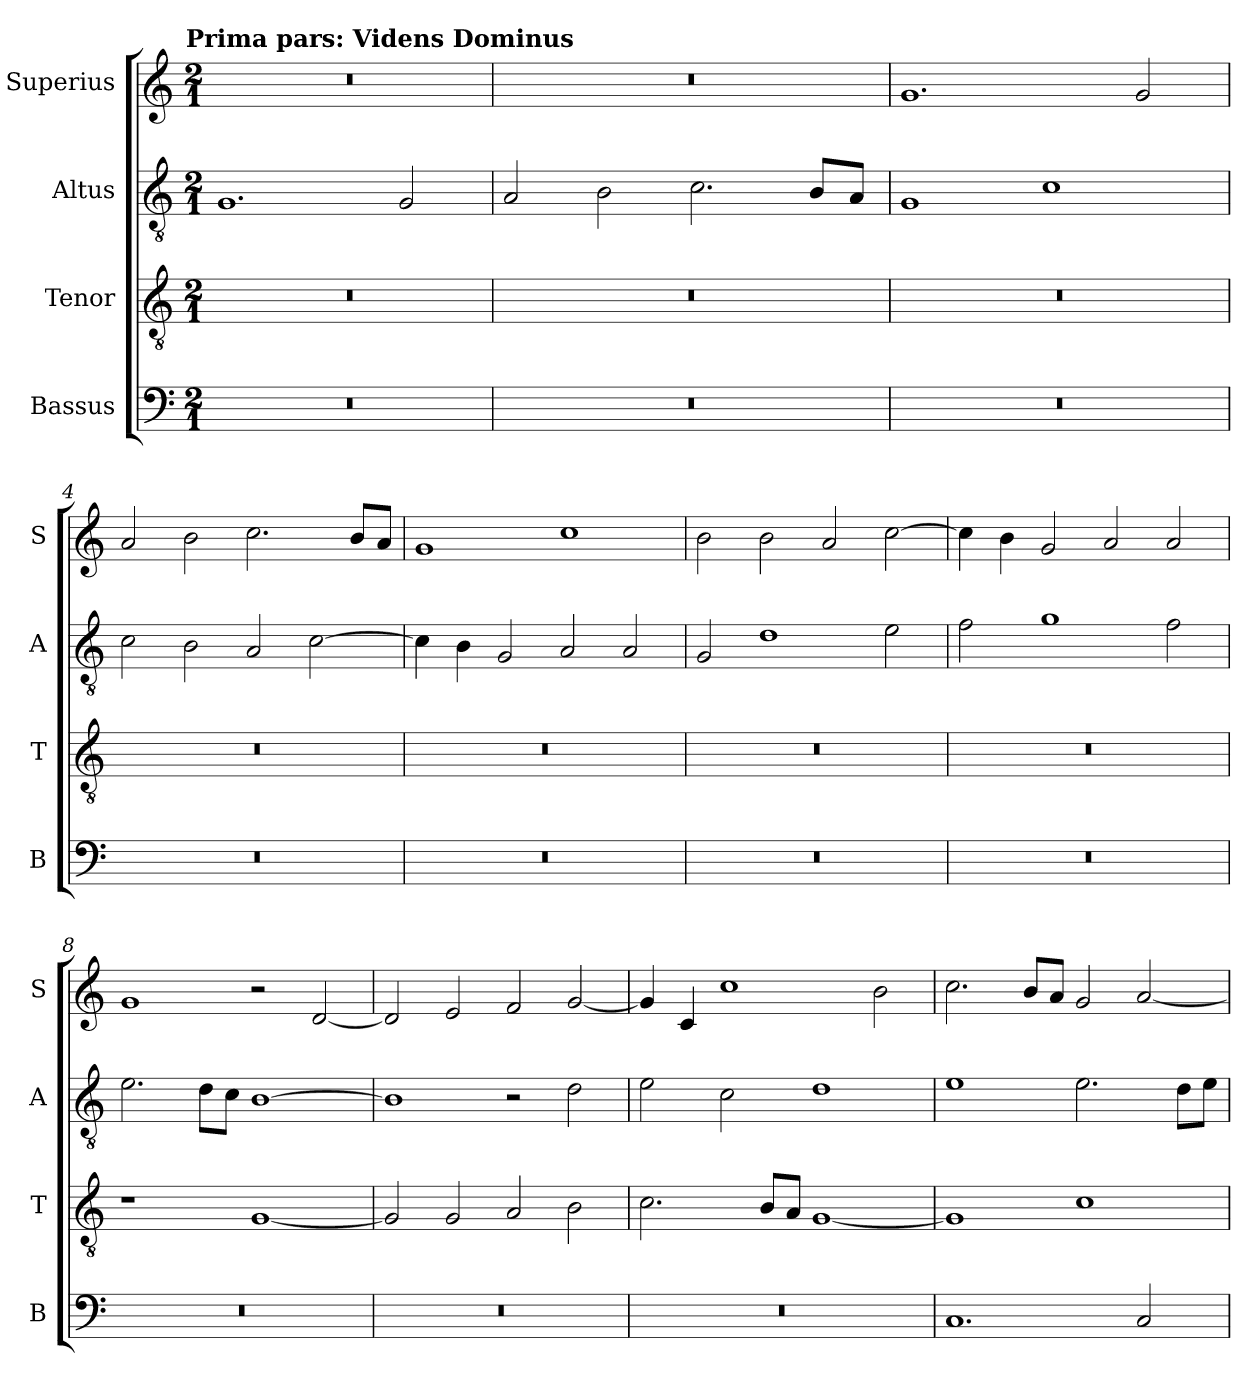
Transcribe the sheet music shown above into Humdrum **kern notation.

**kern	**kern	**kern	**kern
*part4	*part3	*part2	*part1
*staff4	*staff3	*staff2	*staff1
*I"Bassus	*I"Tenor	*I"Altus	*I"Superius
*I'B	*I'T	*I'A	*I'S
*clefF4	*clefGv2	*clefGv2	*clefG2
*k[]	*k[]	*k[]	*k[]
*C:	*C:	*C:	*C:
!!LO:TX:omd:t=Prima pars&colon; Videns Dominus
*M2/1	*M2/1	*M2/1	*M2/1
=1	=1	=1	=1
0r	0r	1.G	0r
.	.	2G	.
=2	=2	=2	=2
0r	0r	2A	0r
.	.	2B	.
.	.	2.c	.
.	.	8BL	.
.	.	8AJ	.
=3	=3	=3	=3
0r	0r	1G	1.g
.	.	1c	.
.	.	.	2g
=4	=4	=4	=4
0r	0r	2c	2a
.	.	2B	2b
.	.	2A	2.cc
.	.	[2c	.
.	.	.	8bL
.	.	.	8aJ
=5	=5	=5	=5
0r	0r	4c]	1g
.	.	4B	.
.	.	2G	.
.	.	2A	1cc
.	.	2A	.
=6	=6	=6	=6
0r	0r	2G	2b
.	.	1d	2b
.	.	.	2a
.	.	2e	[2cc
=7	=7	=7	=7
0r	0r	2f	4cc]
.	.	.	4b
.	.	1g	2g
.	.	.	2a
.	.	2f	2a
=8	=8	=8	=8
0r	1r	2.e	1g
.	.	8dL	.
.	.	8cJ	.
.	[1G	[1B	2r
.	.	.	[2d
=9	=9	=9	=9
0r	2G]	1B]	2d]
.	2G	.	2e
.	2A	2r	2f
.	2B	2d	[2g
=10	=10	=10	=10
0r	2.c	2e	4g]
.	.	.	4c
.	.	2c	1cc
.	8BL	.	.
.	8AJ	.	.
.	[1G	1d	.
.	.	.	2b
=11	=11	=11	=11
1.C	1G]	1e	2.cc
.	.	.	8bL
.	.	.	8aJ
.	1c	2.e	2g
2C	.	.	[2a
.	.	8dL	.
.	.	8eJ	.
=	=	=	=
*-	*-	*-	*-
